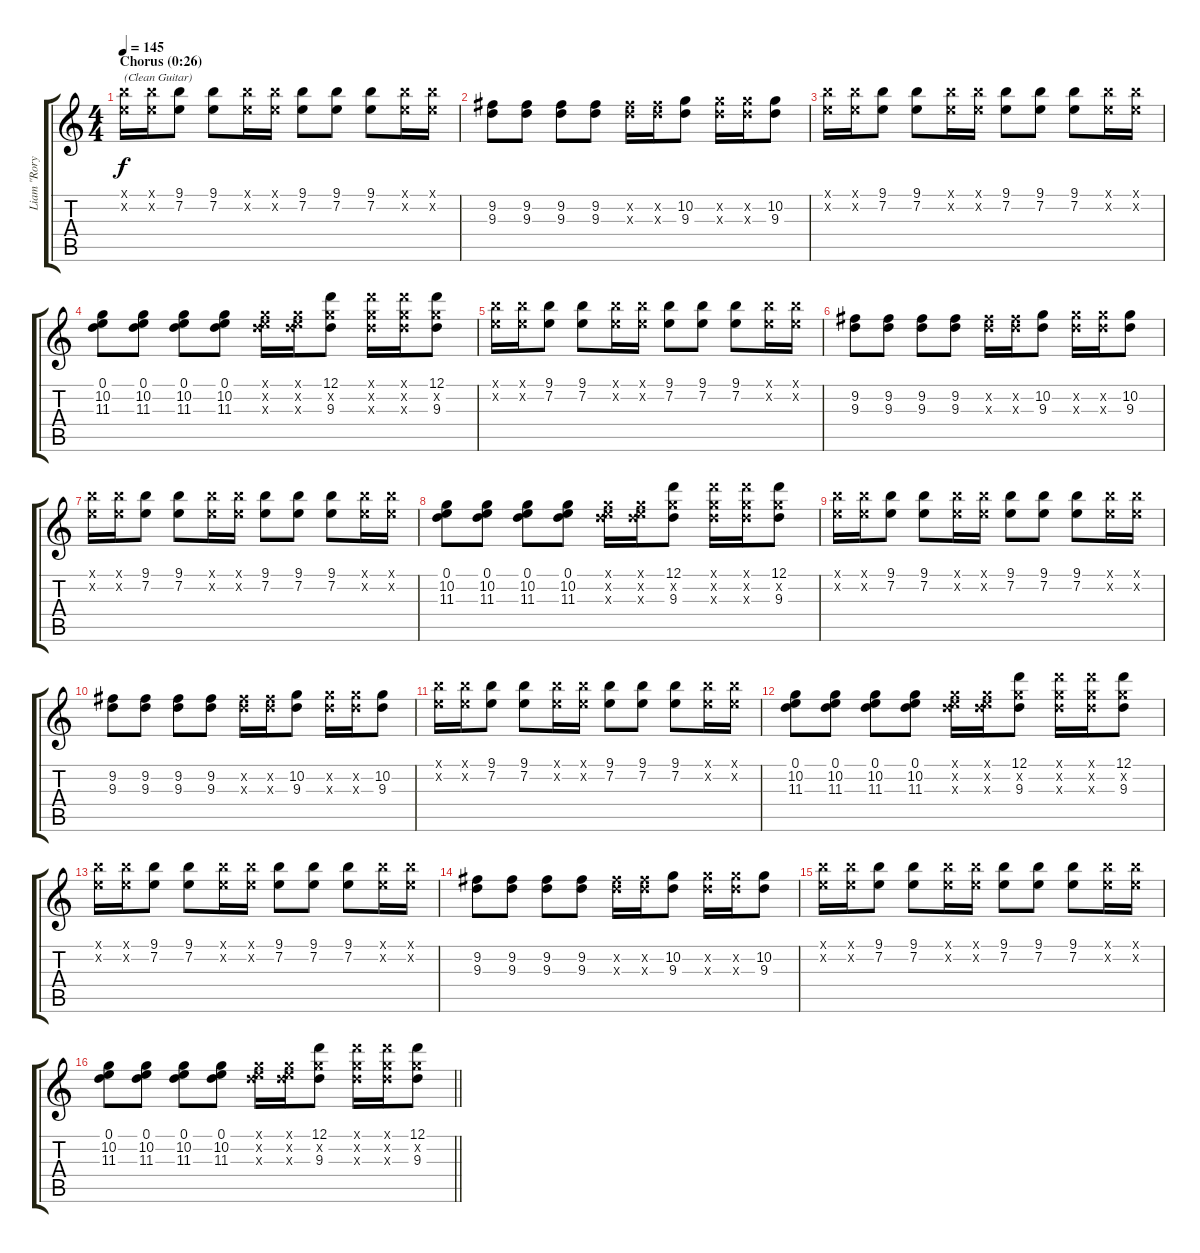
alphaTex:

\track ("Liam \"Rory\" Clewlow [Guitar Right]" "Liam \"Rory") {instrument overdrivenguitar}
\staff {score tabs}
\tuning (D4 A3 F3 C3 G2 C2) {hide}
\ts (4 4)
\section ("" "Chorus (0:26)")
\tempo 145
\clef g2
\ks c
(9.1{x} 7.2{x}).16{txt "(Clean Guitar)" dy f instrument electricguitarclean} (9.1{x} 7.2{x}).16 (9.1 7.2).8 (9.1 7.2).8 (9.1{x} 7.2{x}).16 (9.1{x} 7.2{x}).16 (9.1 7.2).8 (9.1 7.2).8 (9.1 7.2).8 (9.1{x} 7.2{x}).16 (9.1{x} 7.2{x}).16 |
(9.2 9.3).8 (9.2 9.3).8 (9.2 9.3).8 (9.2 9.3).8 (9.2{x} 9.3{x}).16 (9.2{x} 9.3{x}).16 (10.2 9.3).8 (10.2{x} 9.3{x}).16 (10.2{x} 9.3{x}).16 (10.2 9.3).8 |
(9.1{x} 7.2{x}).16 (9.1{x} 7.2{x}).16 (9.1 7.2).8 (9.1 7.2).8 (9.1{x} 7.2{x}).16 (9.1{x} 7.2{x}).16 (9.1 7.2).8 (9.1 7.2).8 (9.1 7.2).8 (9.1{x} 7.2{x}).16 (9.1{x} 7.2{x}).16 |
(0.1 10.2 11.3).8 (0.1 10.2 11.3).8 (0.1 10.2 11.3).8 (0.1 10.2 11.3).8 (0.1{x} 10.2{x} 11.3{x}).16 (0.1{x} 10.2{x} 11.3{x}).16 (12.1 10.2{x} 9.3).8 (12.1{x} 10.2{x} 9.3{x}).16 (12.1{x} 10.2{x} 9.3{x}).16 (12.1 10.2{x} 9.3).8 |
(9.1{x} 7.2{x}).16 (9.1{x} 7.2{x}).16 (9.1 7.2).8 (9.1 7.2).8 (9.1{x} 7.2{x}).16 (9.1{x} 7.2{x}).16 (9.1 7.2).8 (9.1 7.2).8 (9.1 7.2).8 (9.1{x} 7.2{x}).16 (9.1{x} 7.2{x}).16 |
(9.2 9.3).8 (9.2 9.3).8 (9.2 9.3).8 (9.2 9.3).8 (9.2{x} 9.3{x}).16 (9.2{x} 9.3{x}).16 (10.2 9.3).8 (10.2{x} 9.3{x}).16 (10.2{x} 9.3{x}).16 (10.2 9.3).8 |
(9.1{x} 7.2{x}).16 (9.1{x} 7.2{x}).16 (9.1 7.2).8 (9.1 7.2).8 (9.1{x} 7.2{x}).16 (9.1{x} 7.2{x}).16 (9.1 7.2).8 (9.1 7.2).8 (9.1 7.2).8 (9.1{x} 7.2{x}).16 (9.1{x} 7.2{x}).16 |
(0.1 10.2 11.3).8 (0.1 10.2 11.3).8 (0.1 10.2 11.3).8 (0.1 10.2 11.3).8 (0.1{x} 10.2{x} 11.3{x}).16 (0.1{x} 10.2{x} 11.3{x}).16 (12.1 10.2{x} 9.3).8 (12.1{x} 10.2{x} 9.3{x}).16 (12.1{x} 10.2{x} 9.3{x}).16 (12.1 10.2{x} 9.3).8 |
(9.1{x} 7.2{x}).16 (9.1{x} 7.2{x}).16 (9.1 7.2).8 (9.1 7.2).8 (9.1{x} 7.2{x}).16 (9.1{x} 7.2{x}).16 (9.1 7.2).8 (9.1 7.2).8 (9.1 7.2).8 (9.1{x} 7.2{x}).16 (9.1{x} 7.2{x}).16 |
(9.2 9.3).8 (9.2 9.3).8 (9.2 9.3).8 (9.2 9.3).8 (9.2{x} 9.3{x}).16 (9.2{x} 9.3{x}).16 (10.2 9.3).8 (10.2{x} 9.3{x}).16 (10.2{x} 9.3{x}).16 (10.2 9.3).8 |
(9.1{x} 7.2{x}).16 (9.1{x} 7.2{x}).16 (9.1 7.2).8 (9.1 7.2).8 (9.1{x} 7.2{x}).16 (9.1{x} 7.2{x}).16 (9.1 7.2).8 (9.1 7.2).8 (9.1 7.2).8 (9.1{x} 7.2{x}).16 (9.1{x} 7.2{x}).16 |
(0.1 10.2 11.3).8 (0.1 10.2 11.3).8 (0.1 10.2 11.3).8 (0.1 10.2 11.3).8 (0.1{x} 10.2{x} 11.3{x}).16 (0.1{x} 10.2{x} 11.3{x}).16 (12.1 10.2{x} 9.3).8 (12.1{x} 10.2{x} 9.3{x}).16 (12.1{x} 10.2{x} 9.3{x}).16 (12.1 10.2{x} 9.3).8 |
(9.1{x} 7.2{x}).16 (9.1{x} 7.2{x}).16 (9.1 7.2).8 (9.1 7.2).8 (9.1{x} 7.2{x}).16 (9.1{x} 7.2{x}).16 (9.1 7.2).8 (9.1 7.2).8 (9.1 7.2).8 (9.1{x} 7.2{x}).16 (9.1{x} 7.2{x}).16 |
(9.2 9.3).8 (9.2 9.3).8 (9.2 9.3).8 (9.2 9.3).8 (9.2{x} 9.3{x}).16 (9.2{x} 9.3{x}).16 (10.2 9.3).8 (10.2{x} 9.3{x}).16 (10.2{x} 9.3{x}).16 (10.2 9.3).8 |
(9.1{x} 7.2{x}).16 (9.1{x} 7.2{x}).16 (9.1 7.2).8 (9.1 7.2).8 (9.1{x} 7.2{x}).16 (9.1{x} 7.2{x}).16 (9.1 7.2).8 (9.1 7.2).8 (9.1 7.2).8 (9.1{x} 7.2{x}).16 (9.1{x} 7.2{x}).16 |
\barLineRight lightlight
(0.1 10.2 11.3).8 (0.1 10.2 11.3).8 (0.1 10.2 11.3).8 (0.1 10.2 11.3).8 (0.1{x} 10.2{x} 11.3{x}).16 (0.1{x} 10.2{x} 11.3{x}).16 (12.1 10.2{x} 9.3).8 (12.1{x} 10.2{x} 9.3{x}).16 (12.1{x} 10.2{x} 9.3{x}).16 (12.1 10.2{x} 9.3).8
